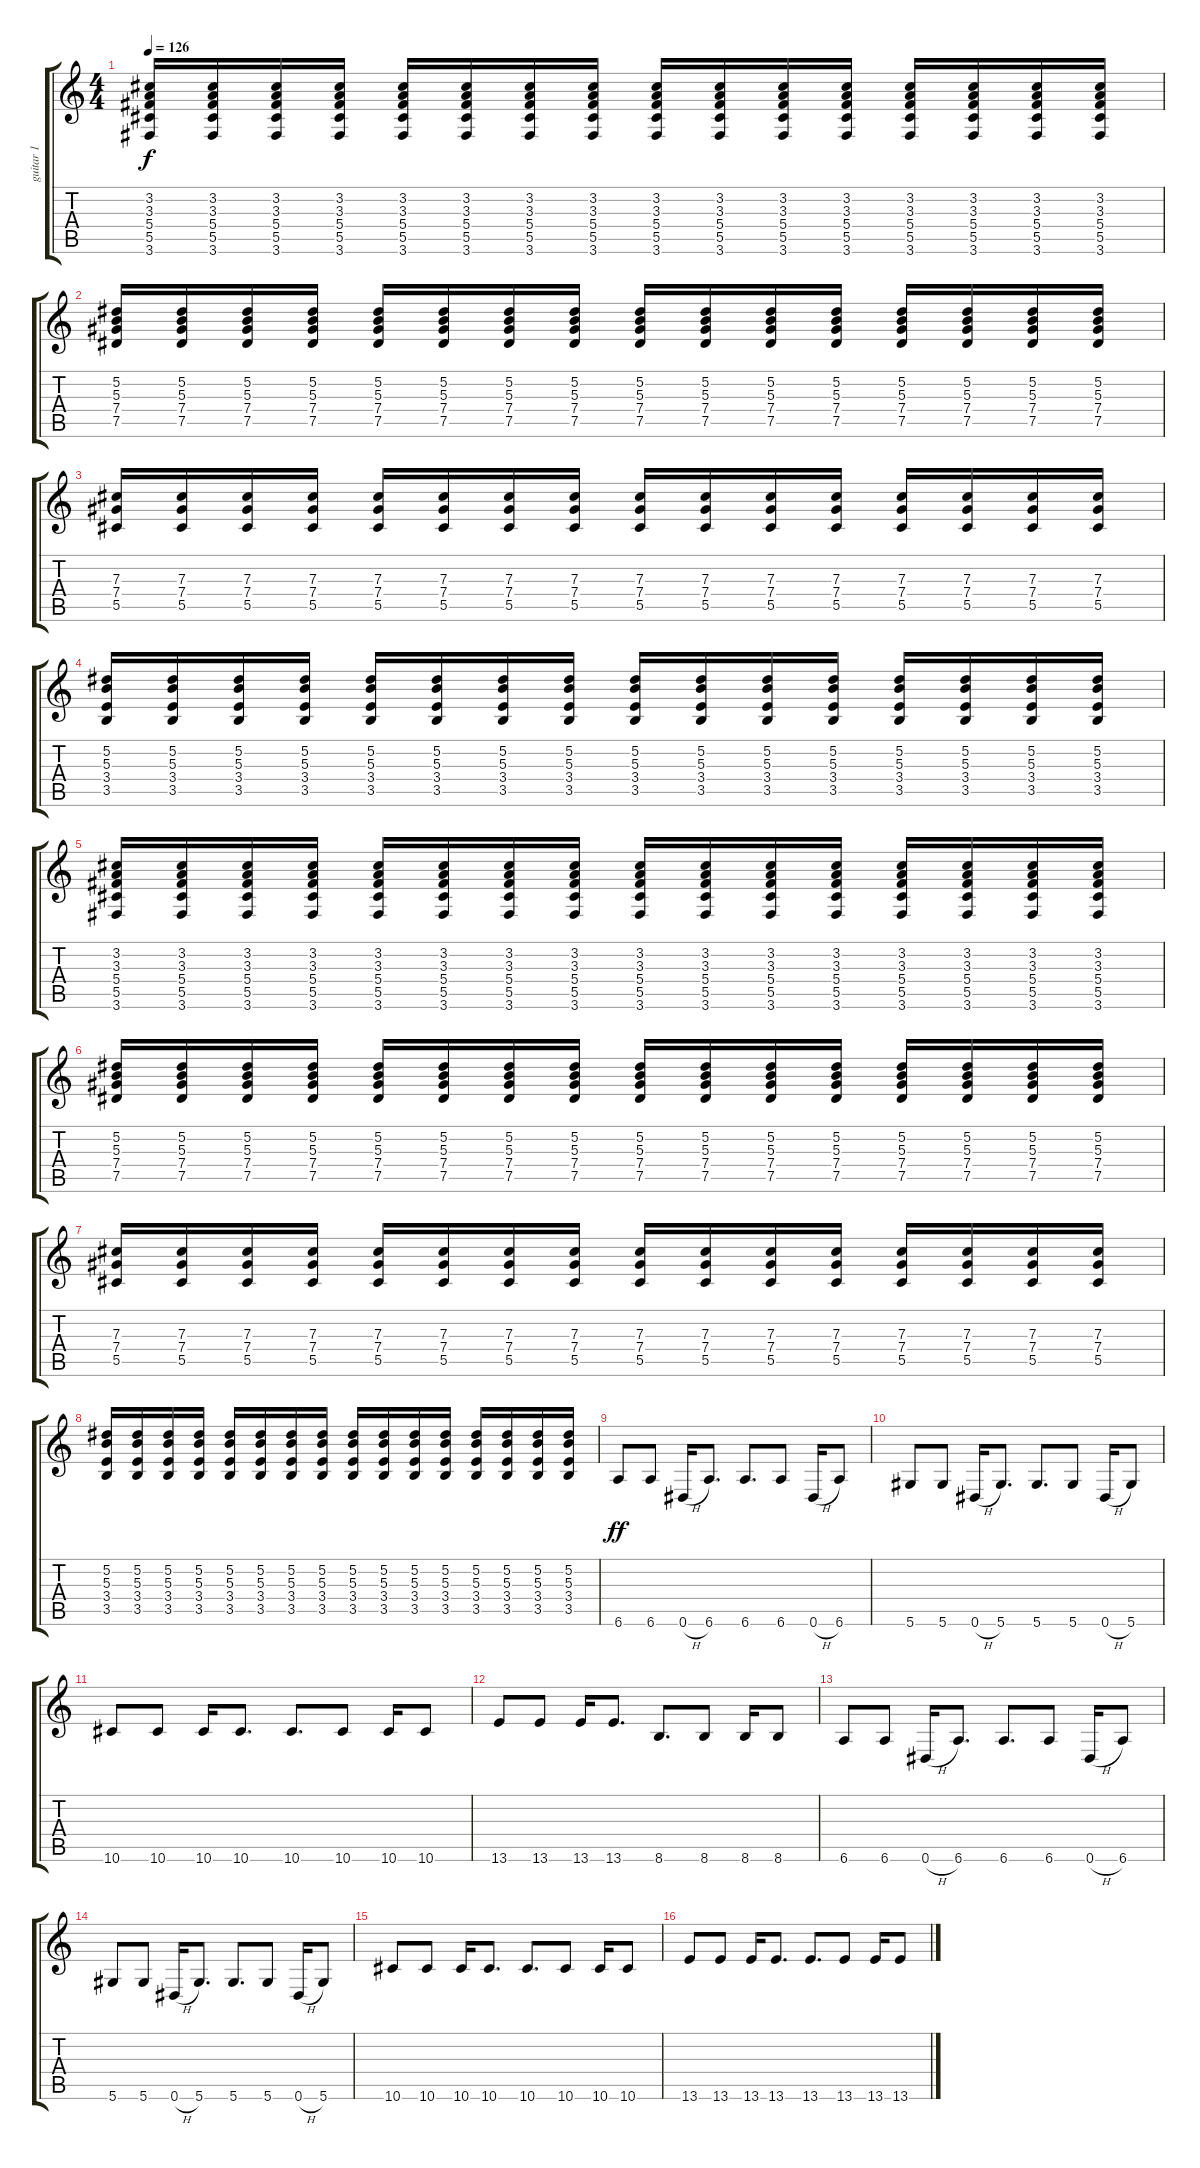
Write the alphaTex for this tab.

\track ("guitar 1" "guitar 1") {instrument overdrivenguitar}
\staff {score tabs}
\tuning (Eb4 Bb3 Gb3 Db3 Ab2 Eb2) {hide}
\ts (4 4)
\tempo 126
\clef g2
\ks c
(3.2 3.3 5.4 5.5 3.6).16{dy f} (3.2 3.3 5.4 5.5 3.6).16 (3.2 3.3 5.4 5.5 3.6).16 (3.2 3.3 5.4 5.5 3.6).16 (3.2 3.3 5.4 5.5 3.6).16 (3.2 3.3 5.4 5.5 3.6).16 (3.2 3.3 5.4 5.5 3.6).16 (3.2 3.3 5.4 5.5 3.6).16 (3.2 3.3 5.4 5.5 3.6).16 (3.2 3.3 5.4 5.5 3.6).16 (3.2 3.3 5.4 5.5 3.6).16 (3.2 3.3 5.4 5.5 3.6).16 (3.2 3.3 5.4 5.5 3.6).16 (3.2 3.3 5.4 5.5 3.6).16 (3.2 3.3 5.4 5.5 3.6).16 (3.2 3.3 5.4 5.5 3.6).16 |
(5.2 5.3 7.4 7.5).16 (5.2 5.3 7.4 7.5).16 (5.2 5.3 7.4 7.5).16 (5.2 5.3 7.4 7.5).16 (5.2 5.3 7.4 7.5).16 (5.2 5.3 7.4 7.5).16 (5.2 5.3 7.4 7.5).16 (5.2 5.3 7.4 7.5).16 (5.2 5.3 7.4 7.5).16 (5.2 5.3 7.4 7.5).16 (5.2 5.3 7.4 7.5).16 (5.2 5.3 7.4 7.5).16 (5.2 5.3 7.4 7.5).16 (5.2 5.3 7.4 7.5).16 (5.2 5.3 7.4 7.5).16 (5.2 5.3 7.4 7.5).16 |
(7.3 7.4 5.5).16 (7.3 7.4 5.5).16 (7.3 7.4 5.5).16 (7.3 7.4 5.5).16 (7.3 7.4 5.5).16 (7.3 7.4 5.5).16 (7.3 7.4 5.5).16 (7.3 7.4 5.5).16 (7.3 7.4 5.5).16 (7.3 7.4 5.5).16 (7.3 7.4 5.5).16 (7.3 7.4 5.5).16 (7.3 7.4 5.5).16 (7.3 7.4 5.5).16 (7.3 7.4 5.5).16 (7.3 7.4 5.5).16 |
(5.2 5.3 3.4 3.5).16 (5.2 5.3 3.4 3.5).16 (5.2 5.3 3.4 3.5).16 (5.2 5.3 3.4 3.5).16 (5.2 5.3 3.4 3.5).16 (5.2 5.3 3.4 3.5).16 (5.2 5.3 3.4 3.5).16 (5.2 5.3 3.4 3.5).16 (5.2 5.3 3.4 3.5).16 (5.2 5.3 3.4 3.5).16 (5.2 5.3 3.4 3.5).16 (5.2 5.3 3.4 3.5).16 (5.2 5.3 3.4 3.5).16 (5.2 5.3 3.4 3.5).16 (5.2 5.3 3.4 3.5).16 (5.2 5.3 3.4 3.5).16 |
(3.2 3.3 5.4 5.5 3.6).16 (3.2 3.3 5.4 5.5 3.6).16 (3.2 3.3 5.4 5.5 3.6).16 (3.2 3.3 5.4 5.5 3.6).16 (3.2 3.3 5.4 5.5 3.6).16 (3.2 3.3 5.4 5.5 3.6).16 (3.2 3.3 5.4 5.5 3.6).16 (3.2 3.3 5.4 5.5 3.6).16 (3.2 3.3 5.4 5.5 3.6).16 (3.2 3.3 5.4 5.5 3.6).16 (3.2 3.3 5.4 5.5 3.6).16 (3.2 3.3 5.4 5.5 3.6).16 (3.2 3.3 5.4 5.5 3.6).16 (3.2 3.3 5.4 5.5 3.6).16 (3.2 3.3 5.4 5.5 3.6).16 (3.2 3.3 5.4 5.5 3.6).16 |
(5.2 5.3 7.4 7.5).16 (5.2 5.3 7.4 7.5).16 (5.2 5.3 7.4 7.5).16 (5.2 5.3 7.4 7.5).16 (5.2 5.3 7.4 7.5).16 (5.2 5.3 7.4 7.5).16 (5.2 5.3 7.4 7.5).16 (5.2 5.3 7.4 7.5).16 (5.2 5.3 7.4 7.5).16 (5.2 5.3 7.4 7.5).16 (5.2 5.3 7.4 7.5).16 (5.2 5.3 7.4 7.5).16 (5.2 5.3 7.4 7.5).16 (5.2 5.3 7.4 7.5).16 (5.2 5.3 7.4 7.5).16 (5.2 5.3 7.4 7.5).16 |
(7.3 7.4 5.5).16 (7.3 7.4 5.5).16 (7.3 7.4 5.5).16 (7.3 7.4 5.5).16 (7.3 7.4 5.5).16 (7.3 7.4 5.5).16 (7.3 7.4 5.5).16 (7.3 7.4 5.5).16 (7.3 7.4 5.5).16 (7.3 7.4 5.5).16 (7.3 7.4 5.5).16 (7.3 7.4 5.5).16 (7.3 7.4 5.5).16 (7.3 7.4 5.5).16 (7.3 7.4 5.5).16 (7.3 7.4 5.5).16 |
(5.2 5.3 3.4 3.5).16 (5.2 5.3 3.4 3.5).16 (5.2 5.3 3.4 3.5).16 (5.2 5.3 3.4 3.5).16 (5.2 5.3 3.4 3.5).16 (5.2 5.3 3.4 3.5).16 (5.2 5.3 3.4 3.5).16 (5.2 5.3 3.4 3.5).16 (5.2 5.3 3.4 3.5).16 (5.2 5.3 3.4 3.5).16 (5.2 5.3 3.4 3.5).16 (5.2 5.3 3.4 3.5).16 (5.2 5.3 3.4 3.5).16 (5.2 5.3 3.4 3.5).16 (5.2 5.3 3.4 3.5).16 (5.2 5.3 3.4 3.5).16 |
6.6.8{dy ff} 6.6.8 0.6{h}.16 6.6.8{d} 6.6.8{d} 6.6.8 0.6{h}.16 6.6.8 |
5.6.8 5.6.8 0.6{h}.16 5.6.8{d} 5.6.8{d} 5.6.8 0.6{h}.16 5.6.8 |
10.6.8 10.6.8 10.6.16 10.6.8{d} 10.6.8{d} 10.6.8 10.6.16 10.6.8 |
13.6.8 13.6.8 13.6.16 13.6.8{d} 8.6.8{d} 8.6.8 8.6.16 8.6.8 |
6.6.8 6.6.8 0.6{h}.16 6.6.8{d} 6.6.8{d} 6.6.8 0.6{h}.16 6.6.8 |
5.6.8 5.6.8 0.6{h}.16 5.6.8{d} 5.6.8{d} 5.6.8 0.6{h}.16 5.6.8 |
10.6.8 10.6.8 10.6.16 10.6.8{d} 10.6.8{d} 10.6.8 10.6.16 10.6.8 |
13.6.8 13.6.8 13.6.16 13.6.8{d} 13.6.8{d} 13.6.8 13.6.16 13.6.8
